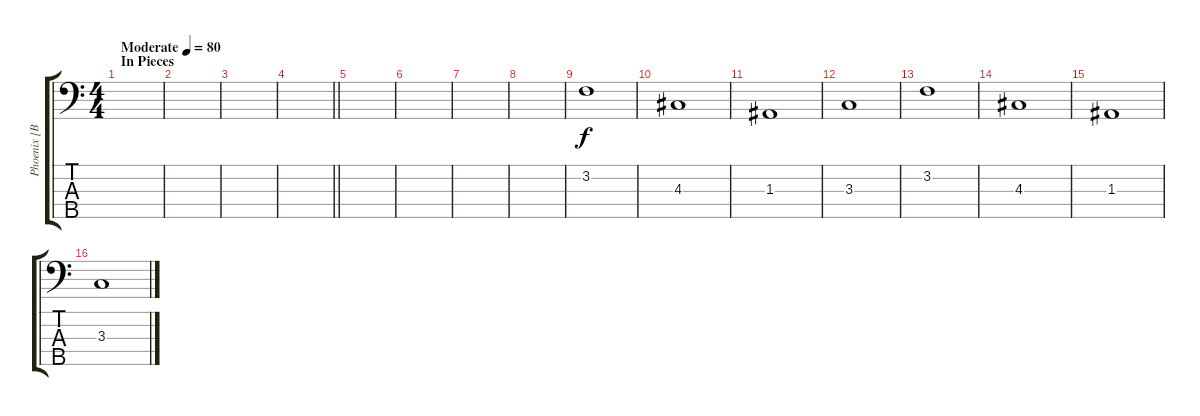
\track ("Phoenix [Bass]" "Phoenix [B") {instrument electricbassfinger}
\staff {score tabs}
\tuning (G2 D2 A1 E1 B0) {hide}
\ts (4 4)
\section ("" "In Pieces")
\tempo (80 "Moderate")
\clef f4
\ks c
|
|
|
\barLineRight lightlight
|
|
|
|
|
3.2.1{volume 10 instrument synthbass2} |
4.3.1 |
1.3.1 |
3.3.1 |
3.2.1 |
4.3.1 |
1.3.1 |
3.3.1
